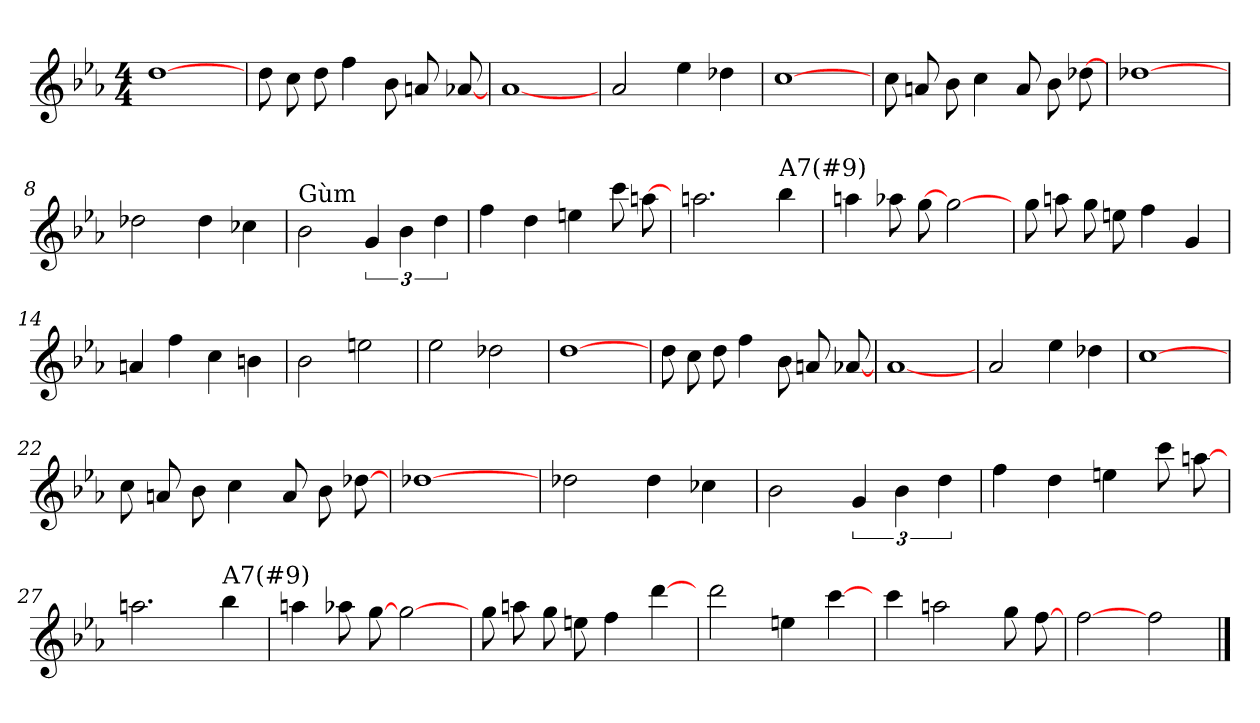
**kern
*part1
*staff1
*clefG2
*k[b-e-a-]
*E-:
*M4/4
=1
[1dd
=2
8ddL
8cc
8dd
4ff
8b-L
8a
[8a-
=3
[1a-
=4
2a-
4ee-
4dd-
!!LO:LB:g=z
=5
[1cc
=6
8ccL
8a
8b-
4cc
8aL
8b-
[8dd-
=7
[1dd-
=8
2dd-
4dd-
4cc-
!!LO:LB:g=z
=9
!LO:TX:a:t=Gùm
2b-
6g
6b-
6dd
=10
4ff
4dd
4ee
8cccL
[8aa
=11
2.aa
!LO:TX:a:t=A7(#9)
4bb-
=12
4aa
8aa-L
[8gg
[2gg
!!LO:LB:g=z
=13
8ggL
8aa
8gg
8ee
4ff
4g
=14
4a
4ff
4cc
4b
=15
2b-
2ee
=16
2ee-
2dd-
!!LO:LB:g=z
=17
[1dd
=18
8ddL
8cc
8dd
4ff
8b-L
8a
[8a-
=19
[1a-
=20
2a-
4ee-
4dd-
!!LO:LB:g=z
=21
[1cc
=22
8ccL
8a
8b-
4cc
8aL
8b-
[8dd-
=23
[1dd-
=24
2dd-
4dd-
4cc-
!!LO:LB:g=z
=25
2b-
6g
6b-
6dd
=26
4ff
4dd
4ee
8cccL
[8aa
=27
2.aa
!LO:TX:a:t=A7(#9)
4bb-
=28
4aa
8aa-L
[8gg
[2gg
!!LO:LB:g=z
=29
8ggL
8aa
8gg
8ee
4ff
[4ddd
=30
2ddd
4ee
[4ccc
=31
4ccc
2aa
8ggL
[8ff
=32
[2ff
2ff
==
*-
